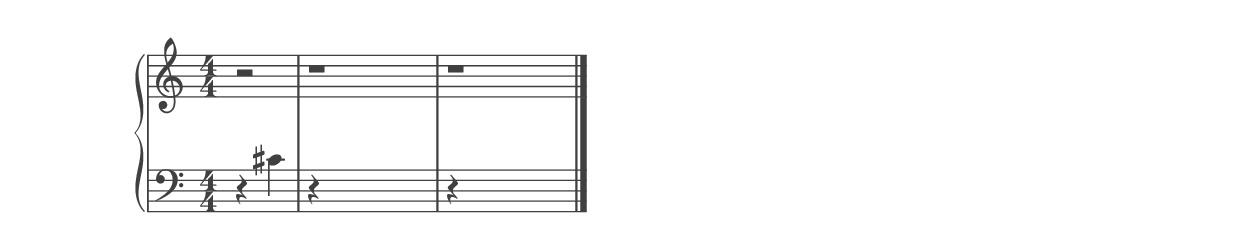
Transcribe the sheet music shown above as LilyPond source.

%% ----------------------------------------------------------------------------
%% Generated on: 2019 January 05
%% Note Name: C4#
%% Octave: 4
%% Clef: bass
%% Filename: 091-41-4-bass-C4#
%% ----------------------------------------------------------------------------

\version "2.19.82"

\include "../piano_note_colors.ly"

\header {
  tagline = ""
}

upper = {
  \clef treble
  \numericTimeSignature
  % treble note
  r2
  % treble octave (hidden)
  r1
  % treble octave (hidden) repeat
  \unHideNotes
  r1
  \bar "|."
}

lower = {
  \clef bass
  \numericTimeSignature
  % bass note in color
  r4 cis'4
  % bass octave (hidden)
  r4 \hideNotes cis4 cis'4 cis''4
  % bass octave (hidden) repeat
  \unHideNotes
  r4 \hideNotes cis4 cis'4 cis''4
}

\score {
  \new PianoStaff <<
    \context Score
    \applyContext #(override-color-for-all-grobs default-black)
    \time 4/4
    \partial 2
    \new Staff = upper { \upper }
    \new Staff = lower { \lower }
  >>
  \layout { }
  \midi { }
}